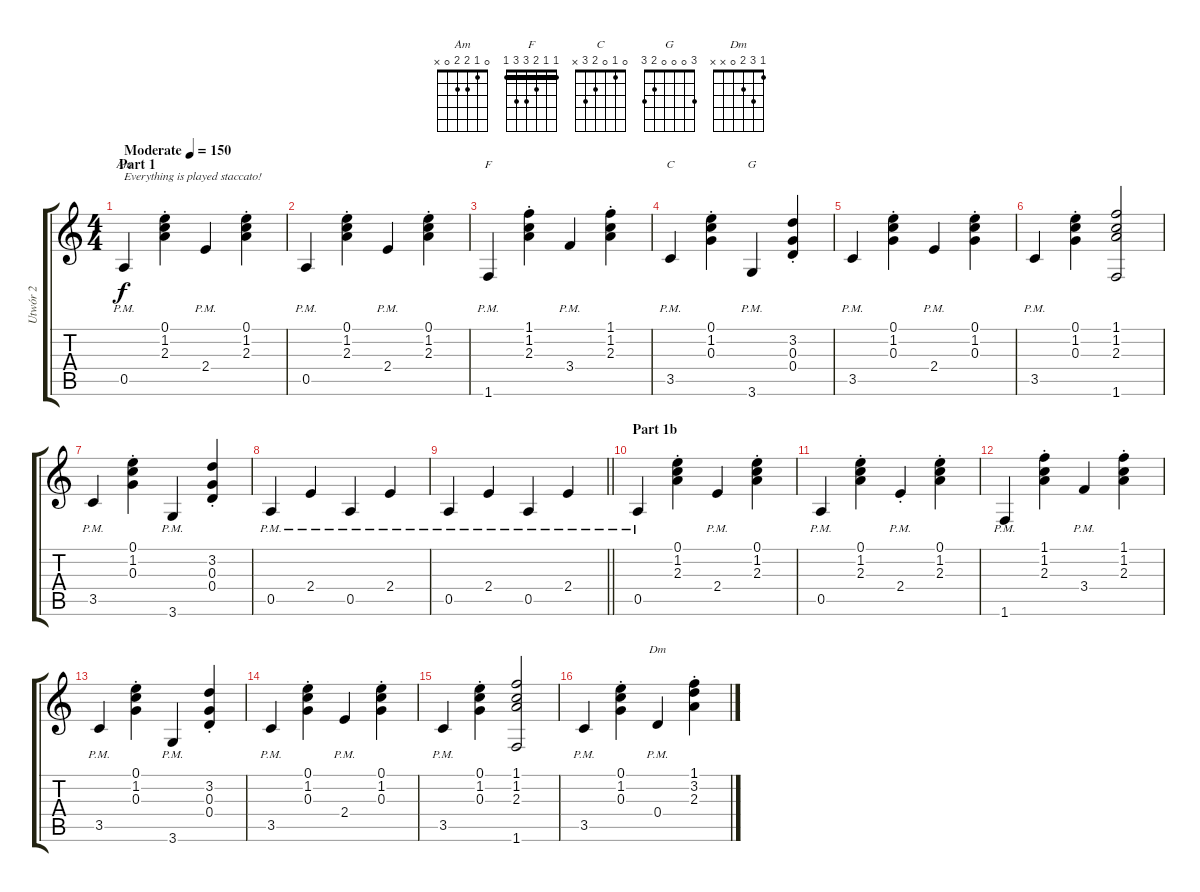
\track ("Utwór 2" "Utwór 2") {instrument acousticguitarsteel}
\staff {score tabs}
\tuning (E4 B3 G3 D3 A2 E2) {hide}
\chord ("Am" 0 1 2 2 0 x)
\chord ("F" 1 1 2 3 3 1) {barre 1}
\chord ("C" 0 1 0 2 3 x)
\chord ("G" 3 0 0 0 2 3)
\chord ("Dm" 1 3 2 0 x x)
\ts (4 4)
\section ("" "Part 1")
\tempo (150 "Moderate")
\clef g2
\ks c
0.5{pm}.4{ch "Am" txt "Everything is played staccato!" dy f instrument acousticguitarsteel} (0.1{st} 1.2{st} 2.3{st}).4 2.4{pm}.4 (0.1 1.2 2.3{st}).4 |
0.5{pm}.4 (0.1 1.2 2.3{st}).4 2.4{pm}.4 (0.1{st} 1.2{st} 2.3{st}).4 |
1.6{pm}.4{ch "F"} (1.1{st} 1.2{st} 2.3{st}).4 3.4{pm}.4 (1.1{st} 1.2{st} 2.3{st}).4 |
3.5{pm}.4{ch "C"} (0.1{st} 1.2{st} 0.3{st}).4 3.6{pm}.4{ch "G"} (3.2{st} 0.3{st} 0.4{st}).4 |
3.5{pm}.4 (0.1{st} 1.2{st} 0.3{st}).4 2.4{pm}.4 (0.1{st} 1.2{st} 0.3{st}).4 |
3.5{pm}.4 (0.1{st} 1.2{st} 0.3{st}).4 (1.1 1.2 2.3 1.6).2 |
3.5{pm}.4 (0.1{st} 1.2{st} 0.3{st}).4 3.6{pm}.4 (3.2{st} 0.3{st} 0.4{st}).4 |
0.5{pm}.4 2.4{pm}.4 0.5{pm}.4 2.4{pm}.4 |
\barLineRight lightlight
0.5{pm}.4 2.4{pm}.4 0.5{pm}.4 2.4{pm}.4 |
\section ("" "Part 1b")
0.5{pm}.4 (0.1{st} 1.2{st} 2.3{st}).4 2.4{pm}.4 (0.1{st} 1.2{st} 2.3{st}).4 |
0.5{pm}.4 (0.1{st} 1.2{st} 2.3{st}).4 2.4{pm st}.4 (0.1{st} 1.2{st} 2.3{st}).4 |
1.6{pm}.4 (1.1{st} 1.2{st} 2.3{st}).4 3.4{pm}.4 (1.1{st} 1.2{st} 2.3{st}).4 |
3.5{pm}.4 (0.1{st} 1.2{st} 0.3{st}).4 3.6{pm}.4 (3.2{st} 0.3{st} 0.4{st}).4 |
3.5{pm}.4 (0.1{st} 1.2{st} 0.3{st}).4 2.4{pm}.4 (0.1{st} 1.2{st} 0.3{st}).4 |
3.5{pm}.4 (0.1{st} 1.2{st} 0.3{st}).4 (1.1 1.2 2.3 1.6).2 |
3.5{pm}.4 (0.1{st} 1.2{st} 0.3{st}).4 0.4{pm}.4{ch "Dm"} (1.1{st} 3.2{st} 2.3{st}).4
